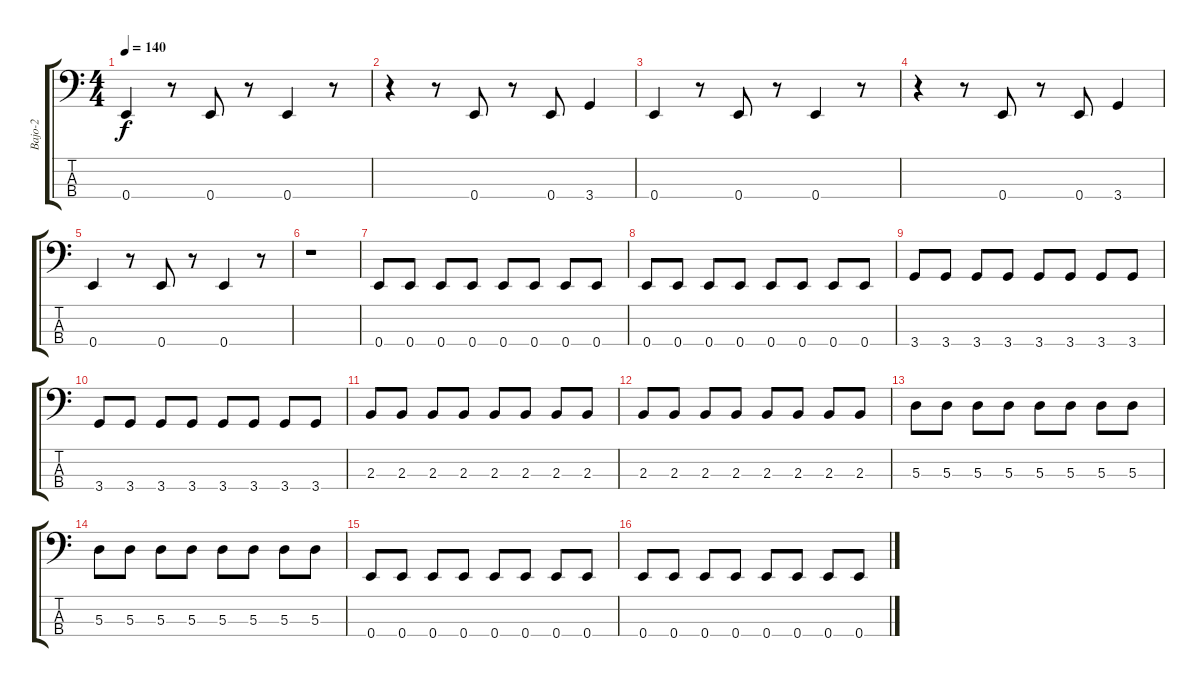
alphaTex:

\track ("Bajo-2" "Bajo-2") {instrument electricbasspick}
\staff {score tabs}
\tuning (G2 D2 A1 E1) {hide}
\ts (4 4)
\tempo 140
\clef f4
\ks c
0.4.4{dy f} r.8 0.4.8 r.8 0.4.4 r.8 |
r.4 r.8 0.4.8 r.8 0.4.8 3.4.4 |
0.4.4 r.8 0.4.8 r.8 0.4.4 r.8 |
r.4 r.8 0.4.8 r.8 0.4.8 3.4.4 |
0.4.4 r.8 0.4.8 r.8 0.4.4 r.8 |
r.1 |
0.4.8 0.4.8 0.4.8 0.4.8 0.4.8 0.4.8 0.4.8 0.4.8 |
0.4.8 0.4.8 0.4.8 0.4.8 0.4.8 0.4.8 0.4.8 0.4.8 |
3.4.8 3.4.8 3.4.8 3.4.8 3.4.8 3.4.8 3.4.8 3.4.8 |
3.4.8 3.4.8 3.4.8 3.4.8 3.4.8 3.4.8 3.4.8 3.4.8 |
2.3.8 2.3.8 2.3.8 2.3.8 2.3.8 2.3.8 2.3.8 2.3.8 |
2.3.8 2.3.8 2.3.8 2.3.8 2.3.8 2.3.8 2.3.8 2.3.8 |
5.3.8 5.3.8 5.3.8 5.3.8 5.3.8 5.3.8 5.3.8 5.3.8 |
5.3.8 5.3.8 5.3.8 5.3.8 5.3.8 5.3.8 5.3.8 5.3.8 |
0.4.8 0.4.8 0.4.8 0.4.8 0.4.8 0.4.8 0.4.8 0.4.8 |
0.4.8 0.4.8 0.4.8 0.4.8 0.4.8 0.4.8 0.4.8 0.4.8
